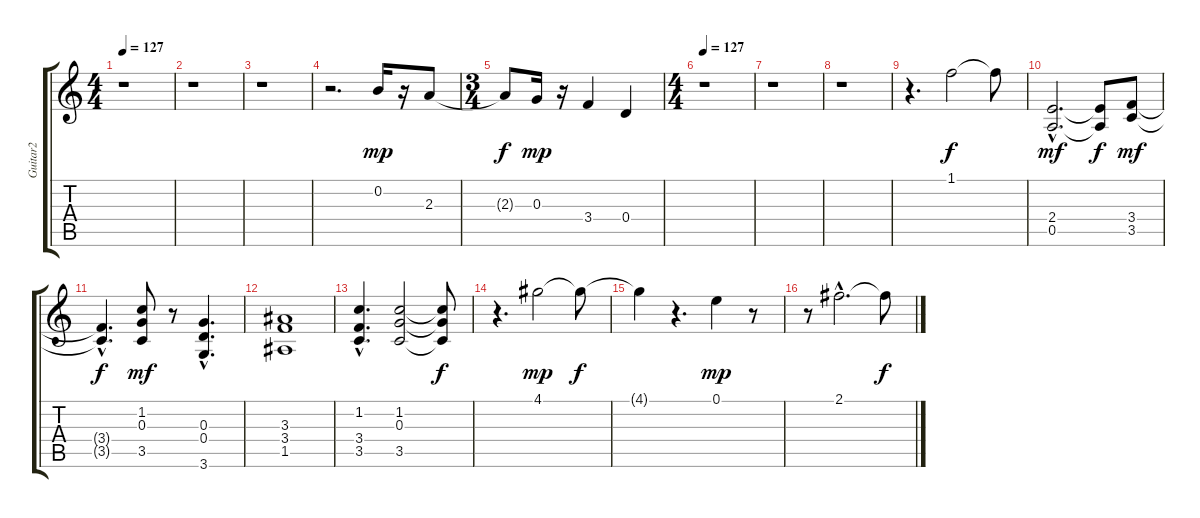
\track ("Guitar2" "Guitar2") {instrument distortionguitar}
\staff {score tabs}
\tuning (E4 B3 G3 D3 A2 E2) {hide}
\ts (4 4)
\tempo 127
\clef g2
\ks c
r.1{dy f} |
r.1 |
r.1 |
r.2{d} 0.2.16{dy mp} r.16 2.3.8 |
\ts (3 4)
2.3{t}.8{dy f} 0.3.16{dy mp} r.16 3.4.4 0.4.4 |
\ts (4 4)
\tempo 127
r.1 |
r.1 |
r.1 |
r.4{d} 1.1.2{dy f} 1.1{t}.8 |
(2.4{hac} 0.5{hac}).2{d dy mf} (2.4{t} 0.5{t}).8{dy f} (3.4 3.5).8{dy mf} |
(3.4{hac t} 3.5{hac t}).4{d dy f} (1.2 0.3 3.5).8{dy mf} r.8 (0.3{hac} 0.4{hac} 3.6{hac}).4{d} |
(3.3 3.4 1.5).1 |
(1.2{hac} 3.4{hac} 3.5{hac}).4{d} (1.2 0.3 3.5).2 (1.2{t} 0.3{t} 3.5{t}).8{dy f} |
r.4{d} 4.1.2{dy mp volume 2} 4.1{t}.8{dy f} |
4.1{t}.4 r.4{d} 0.1.4{dy mp volume 2} r.8 |
r.8 2.1{hac}.2{d volume 2} 2.1{t}.8{dy f}
